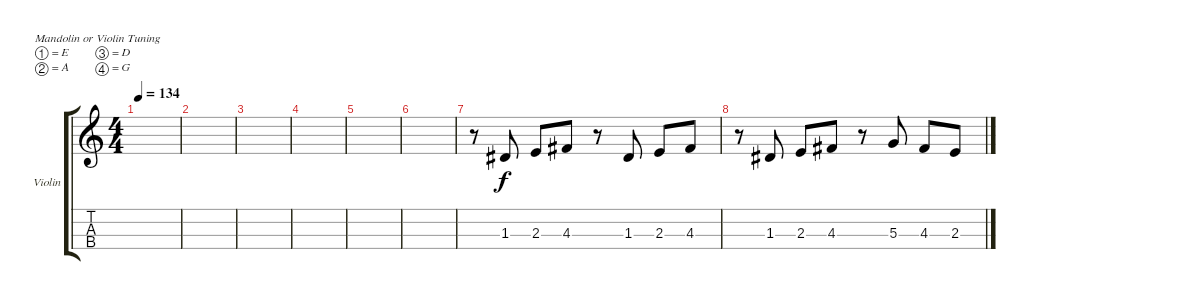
\defaultSystemsLayout 4
\bracketExtendMode groupsimilarinstruments
\firstSystemTrackNameOrientation horizontal
\otherSystemsTrackNameOrientation horizontal
\track ("Violin" "Violin") {instrument violin}
\staff {score tabs}
\tuning (E5 A4 D4 G3)
\ts (4 4)
\tempo 134
\clef g2
\scale
0.333333
\ks c
|
\scale
0.333333 |
\scale
0.333333 |
\scale
0.333333 |
\scale
0.333333 |
\scale
0.333333 |
\scale
0.333333 r.8 1.3.8{dy f} 2.3.8 4.3.8 r.8 1.3.8 2.3.8 4.3.8 |
\scale
0.333333 r.8 1.3.8 2.3.8 4.3.8 r.8 5.3.8 4.3.8 2.3.8 |
\scale
0.333333 |
\scale
0.333333 |
\scale
0.333333 |
\scale
0.333333 |
\scale
0.333333 |
\scale
0.333333 |
\scale
0.333333 |
\scale
0.333333
